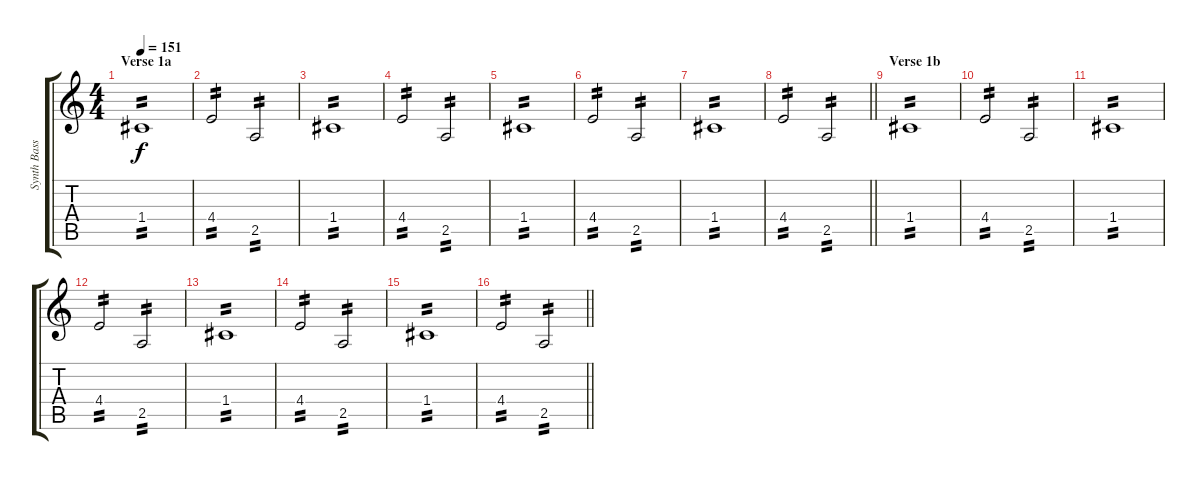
\track ("Synth Bass (Gordon Moakes)" "Synth Bass") {instrument electricbassfinger}
\staff {score tabs}
\tuning (D4 A3 F3 C3 G2 C2) {hide}
\ts (4 4)
\section ("" "Verse 1a")
\tempo 151
\clef g2
\ks c
1.4.1{tp 2 dy f} |
4.4.2{tp 2} 2.5.2{tp 2} |
1.4.1{tp 2} |
4.4.2{tp 2} 2.5.2{tp 2} |
1.4.1{tp 2} |
4.4.2{tp 2} 2.5.2{tp 2} |
1.4.1{tp 2} |
\barLineRight lightlight
4.4.2{tp 2} 2.5.2{tp 2} |
\section ("" "Verse 1b")
1.4.1{tp 2} |
4.4.2{tp 2} 2.5.2{tp 2} |
1.4.1{tp 2} |
4.4.2{tp 2} 2.5.2{tp 2} |
1.4.1{tp 2} |
4.4.2{tp 2} 2.5.2{tp 2} |
1.4.1{tp 2} |
\barLineRight lightlight
4.4.2{tp 2} 2.5.2{tp 2}
